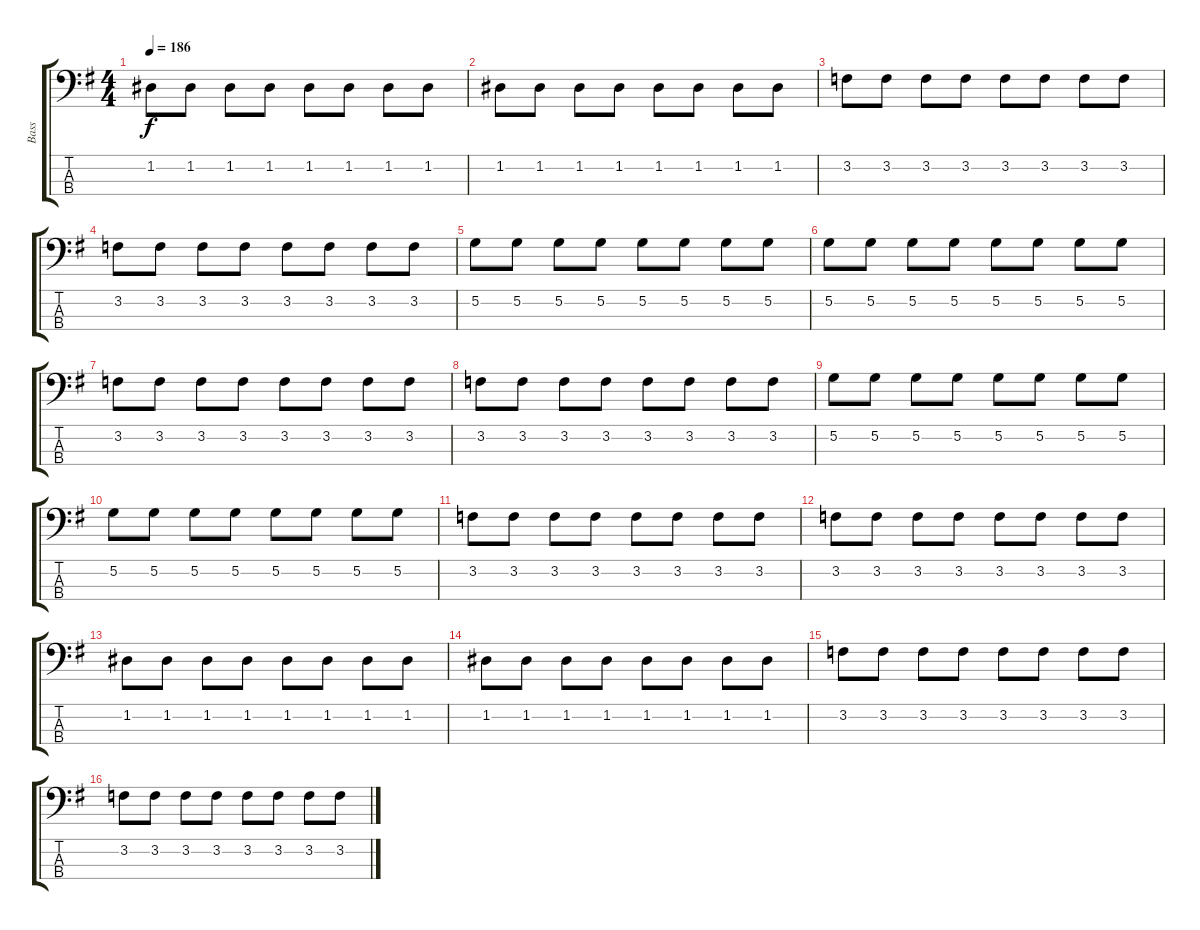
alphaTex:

\track ("Bass" "Bass") {instrument electricbassfinger}
\staff {score tabs}
\tuning (G2 D2 A1 E1) {hide}
\ts (4 4)
\tempo 186
\clef f4
\ks g
1.2.8{dy f} 1.2.8 1.2.8 1.2.8 1.2.8 1.2.8 1.2.8 1.2.8 |
1.2.8 1.2.8 1.2.8 1.2.8 1.2.8 1.2.8 1.2.8 1.2.8 |
3.2.8 3.2.8 3.2.8 3.2.8 3.2.8 3.2.8 3.2.8 3.2.8 |
3.2.8 3.2.8 3.2.8 3.2.8 3.2.8 3.2.8 3.2.8 3.2.8 |
5.2.8 5.2.8 5.2.8 5.2.8 5.2.8 5.2.8 5.2.8 5.2.8 |
5.2.8 5.2.8 5.2.8 5.2.8 5.2.8 5.2.8 5.2.8 5.2.8 |
3.2.8 3.2.8 3.2.8 3.2.8 3.2.8 3.2.8 3.2.8 3.2.8 |
3.2.8 3.2.8 3.2.8 3.2.8 3.2.8 3.2.8 3.2.8 3.2.8 |
5.2.8 5.2.8 5.2.8 5.2.8 5.2.8 5.2.8 5.2.8 5.2.8 |
5.2.8 5.2.8 5.2.8 5.2.8 5.2.8 5.2.8 5.2.8 5.2.8 |
3.2.8 3.2.8 3.2.8 3.2.8 3.2.8 3.2.8 3.2.8 3.2.8 |
3.2.8 3.2.8 3.2.8 3.2.8 3.2.8 3.2.8 3.2.8 3.2.8 |
1.2.8 1.2.8 1.2.8 1.2.8 1.2.8 1.2.8 1.2.8 1.2.8 |
1.2.8 1.2.8 1.2.8 1.2.8 1.2.8 1.2.8 1.2.8 1.2.8 |
3.2.8 3.2.8 3.2.8 3.2.8 3.2.8 3.2.8 3.2.8 3.2.8 |
3.2.8 3.2.8 3.2.8 3.2.8 3.2.8 3.2.8 3.2.8 3.2.8
